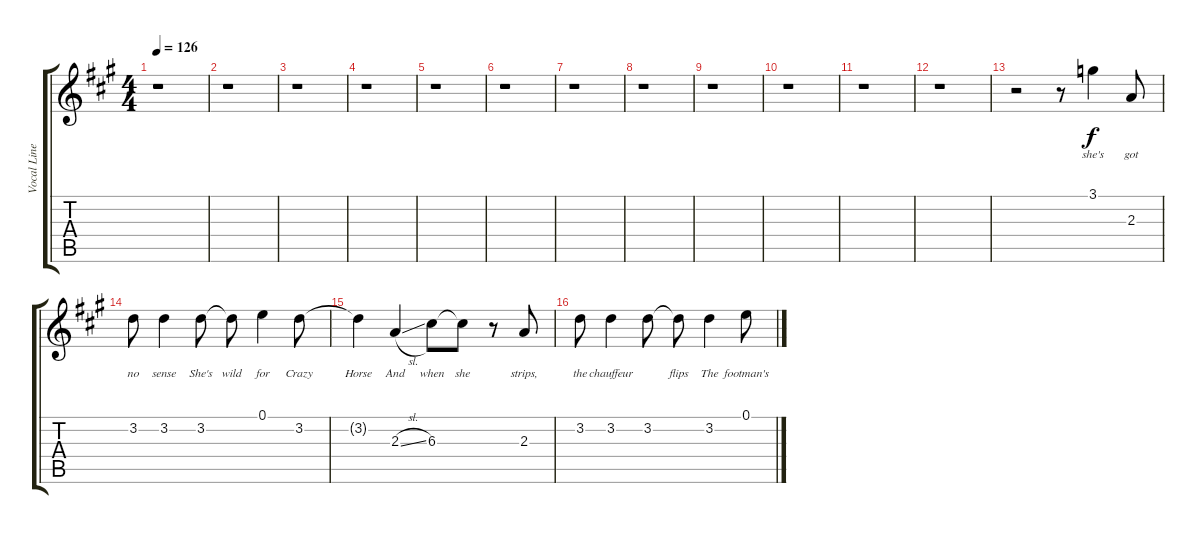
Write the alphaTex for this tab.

\track ("Vocal Line" "Vocal Line") {instrument accordion}
\staff {score tabs}
\tuning (E5 B4 G4 D4 A3 E3) {hide}
\ts (4 4)
\tempo 126
\clef g2
\ks a
r.1{dy f} |
r.1 |
r.1 |
r.1 |
r.1 |
r.1 |
r.1 |
r.1 |
r.1 |
r.1 |
r.1 |
r.1 |
r.2 r.8 3.1.4{lyrics (0 "she's") lyrics (1 "") lyrics (2 "") lyrics (3 "") lyrics (4 "")} 2.3.8{lyrics (0 "got") lyrics (1 "") lyrics (2 "") lyrics (3 "") lyrics (4 "")} |
3.2.8{lyrics (0 "no") lyrics (1 "") lyrics (2 "") lyrics (3 "") lyrics (4 "")} 3.2.4{lyrics (0 "sense") lyrics (1 "") lyrics (2 "") lyrics (3 "") lyrics (4 "")} 3.2.8{lyrics (0 "She's") lyrics (1 "") lyrics (2 "") lyrics (3 "") lyrics (4 "")} 3.2{t}.8{lyrics (0 "wild") lyrics (1 "") lyrics (2 "") lyrics (3 "") lyrics (4 "")} 0.1.4{lyrics (0 "for") lyrics (1 "") lyrics (2 "") lyrics (3 "") lyrics (4 "")} 3.2.8{lyrics (0 "Crazy") lyrics (1 "") lyrics (2 "") lyrics (3 "") lyrics (4 "")} |
3.2{t}.4{lyrics (0 "Horse") lyrics (1 "") lyrics (2 "") lyrics (3 "") lyrics (4 "")} 2.3{sl}.4{lyrics (0 "And") lyrics (1 "") lyrics (2 "") lyrics (3 "") lyrics (4 "")} 6.3.8{lyrics (0 "when") lyrics (1 "") lyrics (2 "") lyrics (3 "") lyrics (4 "")} 6.3{t}.8{lyrics (0 "she") lyrics (1 "") lyrics (2 "") lyrics (3 "") lyrics (4 "")} r.8 2.3.8{lyrics (0 "strips,") lyrics (1 "") lyrics (2 "") lyrics (3 "") lyrics (4 "")} |
3.2.8{lyrics (0 "the") lyrics (1 "") lyrics (2 "") lyrics (3 "") lyrics (4 "")} 3.2.4{lyrics (0 "chauffeur") lyrics (1 "") lyrics (2 "") lyrics (3 "") lyrics (4 "")} 3.2.8{lyrics (0 "") lyrics (1 "") lyrics (2 "") lyrics (3 "") lyrics (4 "")} 3.2{t}.8{lyrics (0 "flips") lyrics (1 "") lyrics (2 "") lyrics (3 "") lyrics (4 "")} 3.2.4{lyrics (0 "The") lyrics (1 "") lyrics (2 "") lyrics (3 "") lyrics (4 "")} 0.1.8{lyrics (0 "footman's") lyrics (1 "") lyrics (2 "") lyrics (3 "") lyrics (4 "")}
